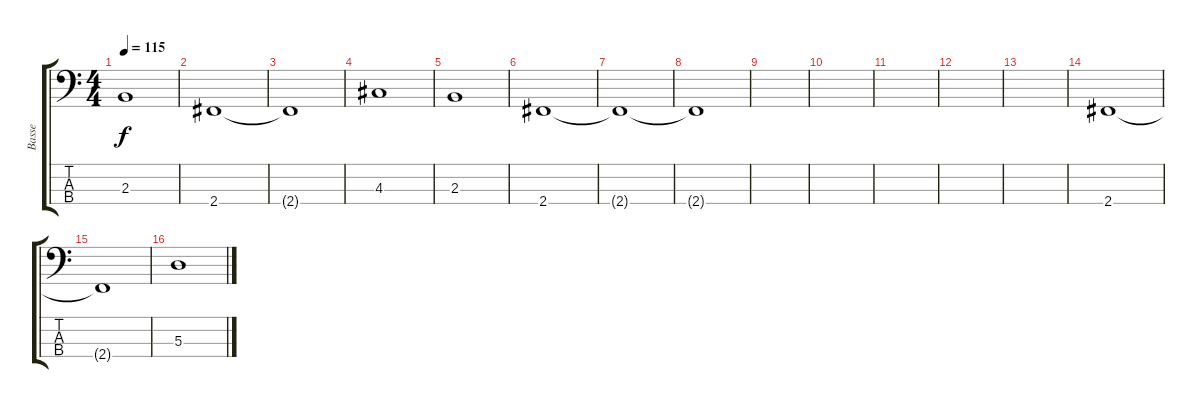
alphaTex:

\track ("Basse" "Basse") {instrument electricbassfinger}
\staff {score tabs}
\tuning (G2 D2 A1 E1) {hide}
\ts (4 4)
\tempo 115
\clef f4
\ks c
2.3.1{dy f} |
2.4.1 |
2.4{t}.1 |
4.3.1 |
2.3.1 |
2.4.1 |
2.4{t}.1 |
2.4{t}.1 |
|
|
|
|
|
2.4.1 |
2.4{t}.1 |
5.3.1
